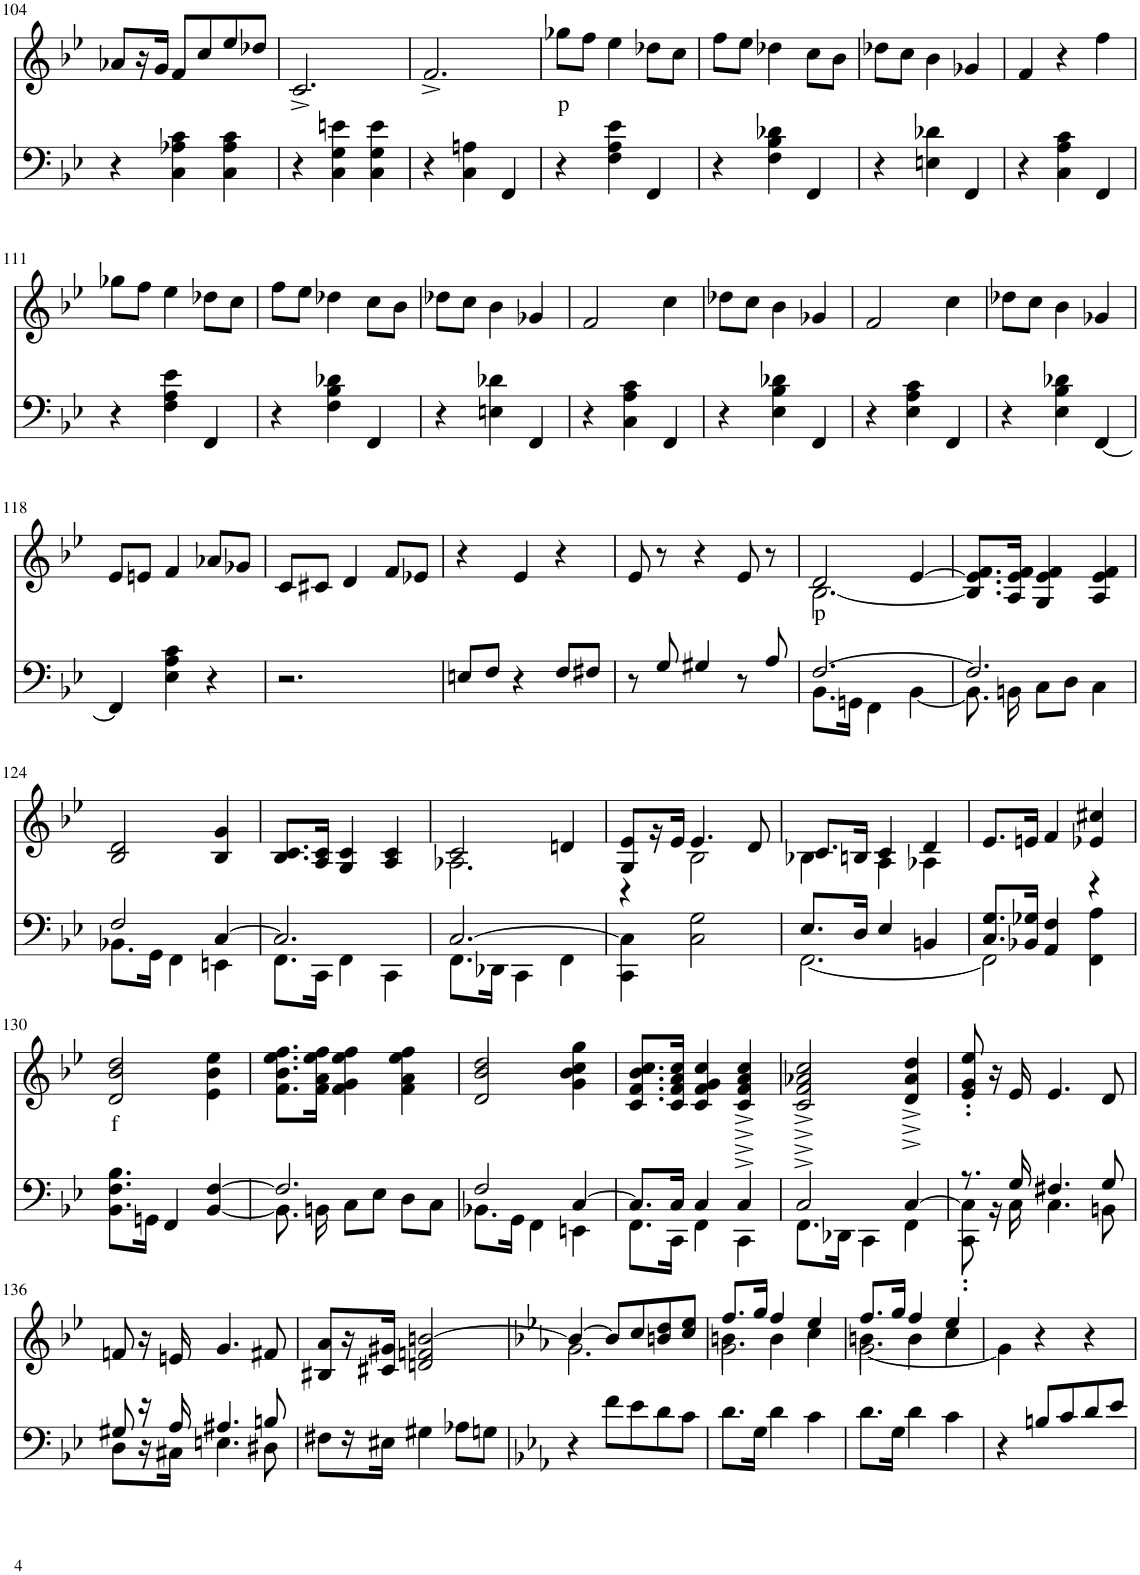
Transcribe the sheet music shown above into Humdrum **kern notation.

**kern	**kern	**text
*part2	*part1	*part1
*staff2	*staff1	*staff1
*I"Piano	*I"Piano	*
*I'Pno	*I'Pno	*
!!LO:PB:g=z
*clefF4	*clefG2	*
*k[b-e-]	*k[b-e-]	*
*M3/4	*M3/4	*
=104	=104	=104
4r	8a-X/L	.
.	16r	.
.	16g/JJ	.
4C\ 4A-X\ 4c\	8f/L	.
.	8cc/	.
4C\ 4A-\ 4c\	8ee-/	.
.	8dd-X/J	.
=105	=105	=105
4r	2.c^/	.
4C\ 4G\ 4en\	.	.
4C\ 4G\ 4e\	.	.
=106	=106	=106
4r	2.f^/	.
4C\ 4An\	.	.
4FF/	.	.
=107	=107	=107
!	!	!LO:LY:b
4r	8gg-X\L	p
.	8ff\J	.
4F\ 4A\ 4e-\	4ee-\	.
4FF/	8dd-X\L	.
.	8cc\J	.
=108	=108	=108
4r	8ff\L	.
.	8ee-\J	.
4F\ 4B-\ 4d-X\	4dd-X\	.
4FF/	8cc\L	.
.	8b-\J	.
=109	=109	=109
4r	8dd-X\L	.
.	8cc\J	.
4En\ 4d-X\	4b-\	.
4FF/	4g-X/	.
=110	=110	=110
4r	4f/	.
4C\ 4A\ 4c\	4r	.
4FF/	4ff\	.
!!LO:LB:g=z
=111	=111	=111
4r	8gg-X\L	.
.	8ff\J	.
4F\ 4A\ 4e-\	4ee-\	.
4FF/	8dd-X\L	.
.	8cc\J	.
=112	=112	=112
4r	8ff\L	.
.	8ee-\J	.
4F\ 4B-\ 4d-X\	4dd-X\	.
4FF/	8cc\L	.
.	8b-\J	.
=113	=113	=113
4r	8dd-X\L	.
.	8cc\J	.
4En\ 4d-X\	4b-\	.
4FF/	4g-X/	.
=114	=114	=114
4r	2f/	.
4C\ 4A\ 4c\	.	.
4FF/	4cc\	.
=115	=115	=115
4r	8dd-X\L	.
.	8cc\J	.
4E-\ 4B-\ 4d-X\	4b-\	.
4FF/	4g-X/	.
=116	=116	=116
4r	2f/	.
4E-\ 4A\ 4c\	.	.
4FF/	4cc\	.
=117	=117	=117
4r	8dd-X\L	.
.	8cc\J	.
4E-\ 4B-\ 4d-X\	4b-\	.
[4FF/	4g-X/	.
!!LO:LB:g=z
=118	=118	=118
4FF/]	8e-/L	.
.	8en/J	.
4E-\ 4A\ 4c\	4f/	.
4r	8a-X/L	.
.	8g-X/J	.
=119	=119	=119
2.r	8c/L	.
.	8c#X/J	.
.	4d/	.
.	8f/L	.
.	8e-X/J	.
=120	=120	=120
8En/L	4r	.
8F/J	.	.
4r	4e-/	.
8F/L	4r	.
8F#X/J	.	.
=121	=121	=121
8r	8e-/	.
8G/	8r	.
4G#X/	4r	.
8r	8e-/	.
8A/	8r	.
=122	=122	=122
*^	*^	*
!	!	!	!	!LO:LY:b
[2.F/	8.BB-\L	2d/	[2.B-\	p
.	16GGn\Jk	.	.	.
.	4FF\	.	.	.
.	[4BB-\	[4e-/	.	.
*	*	*v	*v	*
=123	=123	=123	=123
2.F/]	8.BB-\]	8.B-/] 8.e-/] 8.f/L	.
.	16BBn\	16A/ 16e-/ 16f/Jk	.
.	8C\L	4G/ 4e-/ 4f/	.
.	8D\J	.	.
.	4C\	4A/ 4e-/ 4f/	.
!!LO:LB:g=z
=124	=124	=124	=124
2F/	8.BB-X\L	2B-/ 2d/	.
.	16GG\Jk	.	.
.	4FF\	.	.
[4C/	4EEn\	4B-/ 4g/	.
=125	=125	=125	=125
2.C/]	8.FF\L	8.B-/ 8.c/L	.
.	16CC\Jk	16A/ 16c/Jk	.
.	4FF\	4G/ 4c/	.
.	4CC\	4A/ 4c/	.
=126	=126	=126	=126
*	*	*^	*
[2.C/	8.FF\L	2c/	2.A-X\	.
.	16DD-X\Jk	.	.	.
.	4CC\	.	.	.
.	4FF\	4dn/	.	.
*v	*v	*	*	*
=127	=127	=127	=127
4CC\ 4C\]	8G/ 8e-/L	4r	.
.	16r	.	.
.	16e-/JJ	.	.
2C\ 2G\	4.e-/	2B-\	.
.	8d/	.	.
=128	=128	=128	=128
*^	*	*	*
8.E-/L	[2.FF\	8.c/L	4B-X\	.
16D/Jk	.	16Bn/Jk	.	.
4E-/	.	4c/	4A\	.
4BBn/	.	4d/	4A-X\	.
*	*	*v	*v	*
=129	=129	=129	=129
8.C/ 8.G/L	2FF\]	8.e-/L	.
16BB-X/ 16G-X/Jk	.	16en/Jk	.
4AA/ 4F/	.	4f/	.
4r	4FF\ 4A\	4e-X/ 4cc#X/	.
!!LO:LB:g=z
=130	=130	=130	=130
!	!	!	!LO:LY:b
*v	*v	*	*
8.BB-\ 8.F\ 8.B-\L	2d/ 2b-/ 2dd/	f
16GGn\Jk	.	.
4FF/	.	.
[4BB-/ [4F/	4e-\ 4b-\ 4ee-\	.
=131	=131	=131
*^	*	*
2.F/]	8.BB-\]	8.f\ 8.b-\ 8.ee-\ 8.ff\L	.
.	16BBn\	16f\ 16a\ 16ee-\ 16ff\Jk	.
.	8C\L	4f\ 4g\ 4ee-\ 4ff\	.
.	8E-\J	.	.
.	8D\L	4f\ 4a\ 4ee-\ 4ff\	.
.	8C\J	.	.
=132	=132	=132	=132
2F/	8.BB-X\L	2d/ 2b-/ 2dd/	.
.	16GG\Jk	.	.
.	4FF\	.	.
[4C/	4EEn\	4g\ 4b-\ 4cc\ 4gg\	.
=133	=133	=133	=133
8.C/L]	8.FF\L	8.c/ 8.f/ 8.b-/ 8.cc/L	.
16C/Jk	16CC\Jk	16c/ 16f/ 16a/ 16cc/Jk	.
4C/	4FF\	4c/ 4f/ 4g/ 4cc/	.
4C/	4CC\	4c/^ 4f/^ 4a/^ 4cc/^	.
=134	=134	=134	=134
2C/	8.FF\L	2c/^ 2f/^ 2a-X/^ 2cc/^	.
.	16DD-X\Jk	.	.
.	4CC\	.	.
[4C/	4FF\	4d/^ 4a-/^ 4dd/^	.
=135	=135	=135	=135
8.r	8CC\' 8C\]'	8e-/' 8g/' 8ee-/'	.
.	16r	16r	.
16G/	16C\	16e-/	.
4.F#X/	4.C\	4.e-/	.
8G/	8BBn\	8d/	.
!!LO:LB:g=z
=136	=136	=136	=136
8G#X/	8D\L	8fn/	.
16r	16r	16r	.
16A/	16C#X\JJ	16en/	.
4.A#X/	4.En\	4.g/	.
8Bn/	8D#X\	8f#X/	.
*v	*v	*	*
=137	=137	=137
8F#X\L	8B#X/ 8a/L	.
16r	16r	.
16E#X\JJ	16c#X/ 16g#X/JJ	.
4G#X\	2dn/ 2fn/ [2bn/	.
8A-X\L	.	.
8Gn\J	.	.
=138	=138	=138
*k[b-e-a-]	*k[b-e-a-]	*
*	*^	*
4r	4b/_	2.g\	.
8f\L	8b/L]	.	.
8e-\	8cc/	.	.
8d\	8bn/ 8dd/	.	.
8c\J	8cc/ 8ee-/J	.	.
=139	=139	=139	=139
*	*	*^	*
8.d\L	8.ff/L	4bn\	2.g\	.
16G\Jk	16gg/Jk	.	.	.
4d\	4ff/	4b\	.	.
4c\	4ee-/	4cc\	.	.
=140	=140	=140	=140	=140
8.d\L	8.ff/L	4bn\	[2.g\	.
16G\Jk	16gg/Jk	.	.	.
4d\	4ff/	4b\	.	.
4c\	4ee-/	4cc\	.	.
*	*v	*v	*v	*
=141	=141	=141
4r	4g\]	.
8Bn/L	4r	.
8c/	.	.
8d/	4r	.
8e-/J	.	.
=	=	=
*-	*-	*-
